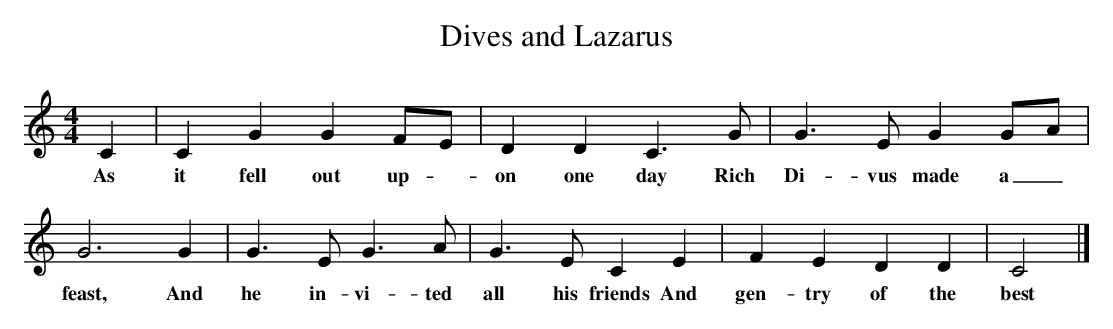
X:1
T:Dives and Lazarus
M:4/4
L:1/8
K:C
C2 |C2 G2 G2 FE |D2 D2 C3 G |G3 E G2 GA |
w:As it fell out up -on one day Rich Di-vus made a_
G6 G2 |G3 E G3 A |G3 E C2 E2 |F2 E2 D2 D2 | C4 |]
w:feast, And he in-vi-ted all his friends And gen-try of the best
